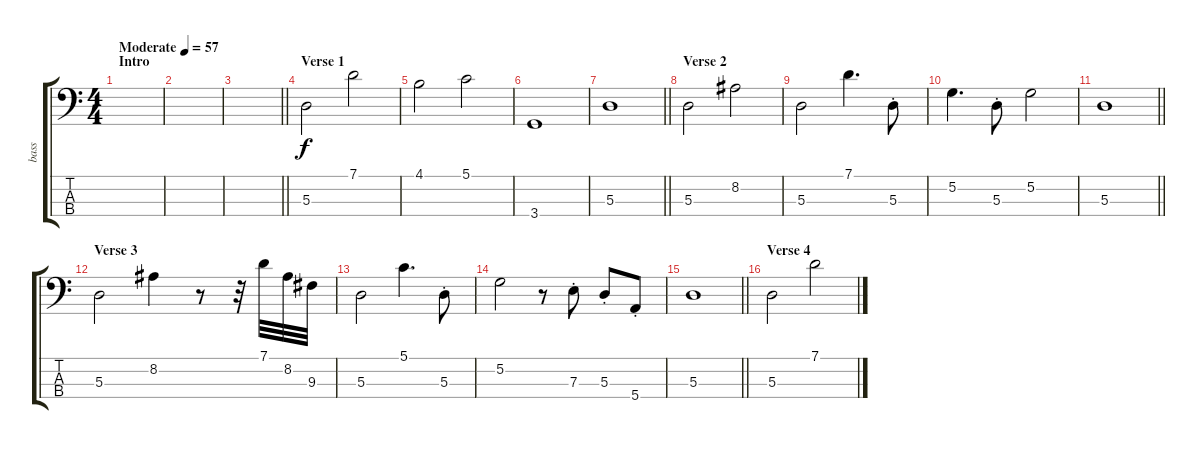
\track ("bass" "bass") {instrument electricbasspick}
\staff {score tabs}
\tuning (G2 D2 A1 E1) {hide}
\ts (4 4)
\section ("" "Intro")
\tempo (57 "Moderate")
\clef f4
\ks c
|
|
\barLineRight lightlight
|
\section ("" "Verse 1")
5.3.2 7.1.2 |
4.1.2 5.1.2 |
3.4.1 |
\barLineRight lightlight
5.3.1 |
\section ("" "Verse 2")
5.3.2 8.2.2 |
5.3.2 7.1.4{d} 5.3{st}.8 |
5.2.4{d} 5.3{st}.8 5.2.2 |
\barLineRight lightlight
5.3.1 |
\section ("" "Verse 3")
5.3.2 8.2.4 r.8 r.32 7.1.32 8.2.32 9.3.32 |
5.3.2 5.1.4{d} 5.3{st}.8 |
5.2.2 r.8 7.3{st}.8 5.3{st}.8 5.4{st}.8 |
\barLineRight lightlight
5.3.1 |
\section ("" "Verse 4")
5.3.2 7.1.2
